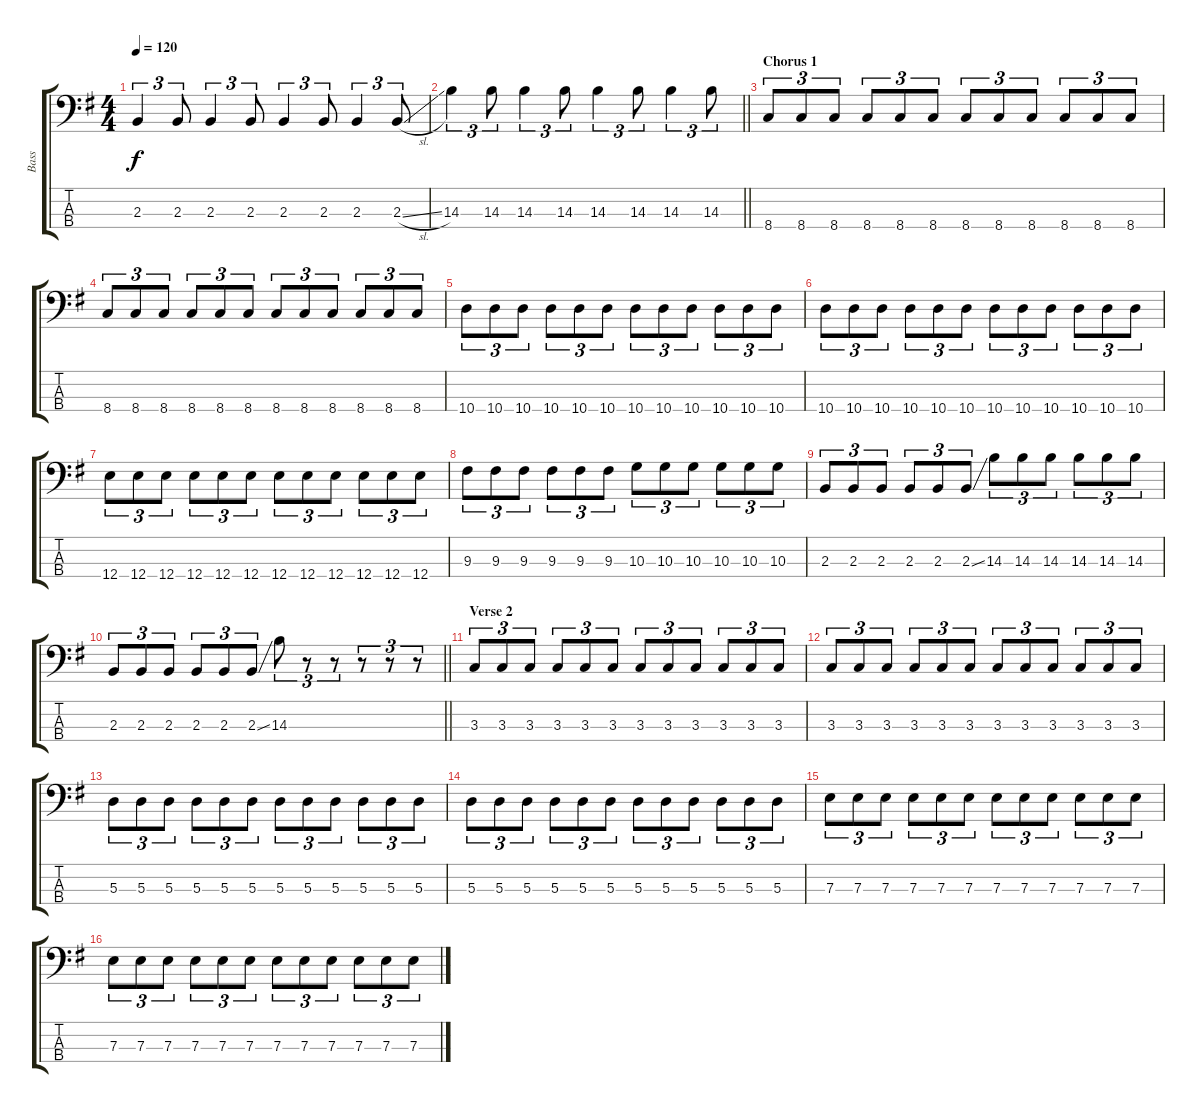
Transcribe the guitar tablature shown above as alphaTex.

\track ("Bass" "Bass") {instrument electricbassfinger}
\staff {score tabs}
\tuning (G2 D2 A1 E1) {hide}
\ts (4 4)
\tempo 120
\clef f4
\ks eminor
2.3.4{tu (3 2) dy f} 2.3.8{tu (3 2)} 2.3.4{tu (3 2)} 2.3.8{tu (3 2)} 2.3.4{tu (3 2)} 2.3.8{tu (3 2)} 2.3.4{tu (3 2)} 2.3{sl}.8{tu (3 2)} |
\barLineRight lightlight
14.3.4{tu (3 2)} 14.3.8{tu (3 2)} 14.3.4{tu (3 2)} 14.3.8{tu (3 2)} 14.3.4{tu (3 2)} 14.3.8{tu (3 2)} 14.3.4{tu (3 2)} 14.3.8{tu (3 2)} |
\section ("" "Chorus 1")
8.4.8{tu (3 2)} 8.4.8{tu (3 2)} 8.4.8{tu (3 2)} 8.4.8{tu (3 2)} 8.4.8{tu (3 2)} 8.4.8{tu (3 2)} 8.4.8{tu (3 2)} 8.4.8{tu (3 2)} 8.4.8{tu (3 2)} 8.4.8{tu (3 2)} 8.4.8{tu (3 2)} 8.4.8{tu (3 2)} |
8.4.8{tu (3 2)} 8.4.8{tu (3 2)} 8.4.8{tu (3 2)} 8.4.8{tu (3 2)} 8.4.8{tu (3 2)} 8.4.8{tu (3 2)} 8.4.8{tu (3 2)} 8.4.8{tu (3 2)} 8.4.8{tu (3 2)} 8.4.8{tu (3 2)} 8.4.8{tu (3 2)} 8.4.8{tu (3 2)} |
10.4.8{tu (3 2)} 10.4.8{tu (3 2)} 10.4.8{tu (3 2)} 10.4.8{tu (3 2)} 10.4.8{tu (3 2)} 10.4.8{tu (3 2)} 10.4.8{tu (3 2)} 10.4.8{tu (3 2)} 10.4.8{tu (3 2)} 10.4.8{tu (3 2)} 10.4.8{tu (3 2)} 10.4.8{tu (3 2)} |
10.4.8{tu (3 2)} 10.4.8{tu (3 2)} 10.4.8{tu (3 2)} 10.4.8{tu (3 2)} 10.4.8{tu (3 2)} 10.4.8{tu (3 2)} 10.4.8{tu (3 2)} 10.4.8{tu (3 2)} 10.4.8{tu (3 2)} 10.4.8{tu (3 2)} 10.4.8{tu (3 2)} 10.4.8{tu (3 2)} |
12.4.8{tu (3 2)} 12.4.8{tu (3 2)} 12.4.8{tu (3 2)} 12.4.8{tu (3 2)} 12.4.8{tu (3 2)} 12.4.8{tu (3 2)} 12.4.8{tu (3 2)} 12.4.8{tu (3 2)} 12.4.8{tu (3 2)} 12.4.8{tu (3 2)} 12.4.8{tu (3 2)} 12.4.8{tu (3 2)} |
9.3.8{tu (3 2)} 9.3.8{tu (3 2)} 9.3.8{tu (3 2)} 9.3.8{tu (3 2)} 9.3.8{tu (3 2)} 9.3.8{tu (3 2)} 10.3.8{tu (3 2)} 10.3.8{tu (3 2)} 10.3.8{tu (3 2)} 10.3.8{tu (3 2)} 10.3.8{tu (3 2)} 10.3.8{tu (3 2)} |
2.3.8{tu (3 2)} 2.3.8{tu (3 2)} 2.3.8{tu (3 2)} 2.3.8{tu (3 2)} 2.3.8{tu (3 2)} 2.3{ss}.8{tu (3 2)} 14.3.8{tu (3 2)} 14.3.8{tu (3 2)} 14.3.8{tu (3 2)} 14.3.8{tu (3 2)} 14.3.8{tu (3 2)} 14.3.8{tu (3 2)} |
\barLineRight lightlight
2.3.8{tu (3 2)} 2.3.8{tu (3 2)} 2.3.8{tu (3 2)} 2.3.8{tu (3 2)} 2.3.8{tu (3 2)} 2.3{ss}.8{tu (3 2)} 14.3.8{tu (3 2)} r.8{tu (3 2)} r.8{tu (3 2)} r.8{tu (3 2)} r.8{tu (3 2)} r.8{tu (3 2)} |
\section ("" "Verse 2")
3.3.8{tu (3 2)} 3.3.8{tu (3 2)} 3.3.8{tu (3 2)} 3.3.8{tu (3 2)} 3.3.8{tu (3 2)} 3.3.8{tu (3 2)} 3.3.8{tu (3 2)} 3.3.8{tu (3 2)} 3.3.8{tu (3 2)} 3.3.8{tu (3 2)} 3.3.8{tu (3 2)} 3.3.8{tu (3 2)} |
3.3.8{tu (3 2)} 3.3.8{tu (3 2)} 3.3.8{tu (3 2)} 3.3.8{tu (3 2)} 3.3.8{tu (3 2)} 3.3.8{tu (3 2)} 3.3.8{tu (3 2)} 3.3.8{tu (3 2)} 3.3.8{tu (3 2)} 3.3.8{tu (3 2)} 3.3.8{tu (3 2)} 3.3.8{tu (3 2)} |
5.3.8{tu (3 2)} 5.3.8{tu (3 2)} 5.3.8{tu (3 2)} 5.3.8{tu (3 2)} 5.3.8{tu (3 2)} 5.3.8{tu (3 2)} 5.3.8{tu (3 2)} 5.3.8{tu (3 2)} 5.3.8{tu (3 2)} 5.3.8{tu (3 2)} 5.3.8{tu (3 2)} 5.3.8{tu (3 2)} |
5.3.8{tu (3 2)} 5.3.8{tu (3 2)} 5.3.8{tu (3 2)} 5.3.8{tu (3 2)} 5.3.8{tu (3 2)} 5.3.8{tu (3 2)} 5.3.8{tu (3 2)} 5.3.8{tu (3 2)} 5.3.8{tu (3 2)} 5.3.8{tu (3 2)} 5.3.8{tu (3 2)} 5.3.8{tu (3 2)} |
7.3.8{tu (3 2)} 7.3.8{tu (3 2)} 7.3.8{tu (3 2)} 7.3.8{tu (3 2)} 7.3.8{tu (3 2)} 7.3.8{tu (3 2)} 7.3.8{tu (3 2)} 7.3.8{tu (3 2)} 7.3.8{tu (3 2)} 7.3.8{tu (3 2)} 7.3.8{tu (3 2)} 7.3.8{tu (3 2)} |
7.3.8{tu (3 2)} 7.3.8{tu (3 2)} 7.3.8{tu (3 2)} 7.3.8{tu (3 2)} 7.3.8{tu (3 2)} 7.3.8{tu (3 2)} 7.3.8{tu (3 2)} 7.3.8{tu (3 2)} 7.3.8{tu (3 2)} 7.3.8{tu (3 2)} 7.3.8{tu (3 2)} 7.3.8{tu (3 2)}
